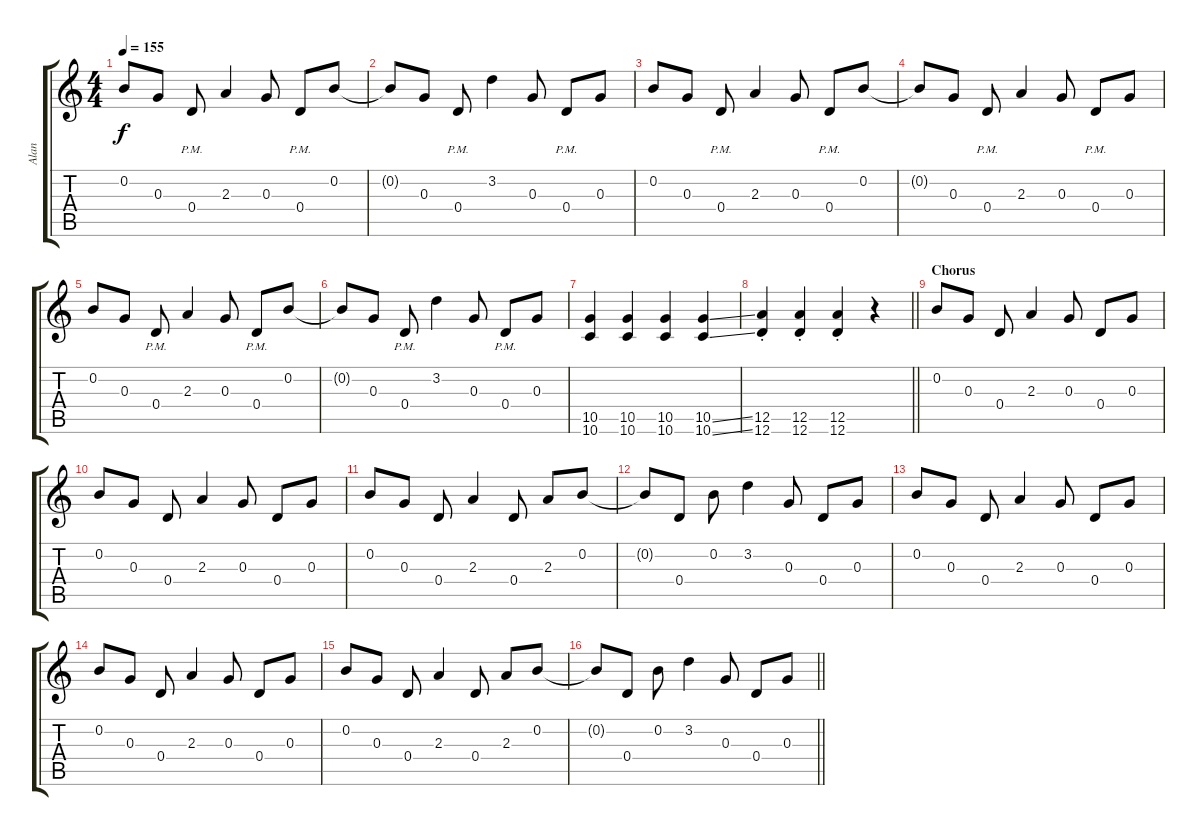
\track ("Alan" "Alan") {instrument distortionguitar}
\staff {score tabs}
\tuning (E4 B3 G3 D3 A2 D2) {hide}
\ts (4 4)
\tempo 155
\clef g2
\ks c
0.2.8{dy f} 0.3.8 0.4{pm}.8 2.3.4 0.3.8 0.4{pm}.8 0.2.8 |
0.2{t}.8 0.3.8 0.4{pm}.8 3.2.4 0.3.8 0.4{pm}.8 0.3.8 |
0.2.8 0.3.8 0.4{pm}.8 2.3.4 0.3.8 0.4{pm}.8 0.2.8 |
0.2{t}.8 0.3.8 0.4{pm}.8 2.3.4 0.3.8 0.4{pm}.8 0.3.8 |
0.2.8 0.3.8 0.4{pm}.8 2.3.4 0.3.8 0.4{pm}.8 0.2.8 |
0.2{t}.8 0.3.8 0.4{pm}.8 3.2.4 0.3.8 0.4{pm}.8 0.3.8 |
(10.5 10.6).4{volume 11} (10.5 10.6).4 (10.5 10.6).4 (10.5{ss} 10.6{ss}).4 |
\barLineRight lightlight
(12.5{st} 12.6{st}).4 (12.5{st} 12.6{st}).4 (12.5{st} 12.6{st}).4 r.4 |
\section ("" "Chorus")
0.2.8 0.3.8 0.4.8 2.3.4 0.3.8 0.4.8 0.3.8 |
0.2.8 0.3.8 0.4.8 2.3.4 0.3.8 0.4.8 0.3.8 |
0.2.8 0.3.8 0.4.8 2.3.4 0.4.8 2.3.8 0.2.8 |
0.2{t}.8 0.4.8 0.2.8 3.2.4 0.3.8 0.4.8 0.3.8 |
0.2.8 0.3.8 0.4.8 2.3.4 0.3.8 0.4.8 0.3.8 |
0.2.8 0.3.8 0.4.8 2.3.4 0.3.8 0.4.8 0.3.8 |
0.2.8 0.3.8 0.4.8 2.3.4 0.4.8 2.3.8 0.2.8 |
\barLineRight lightlight
0.2{t}.8 0.4.8 0.2.8 3.2.4 0.3.8 0.4.8 0.3.8
